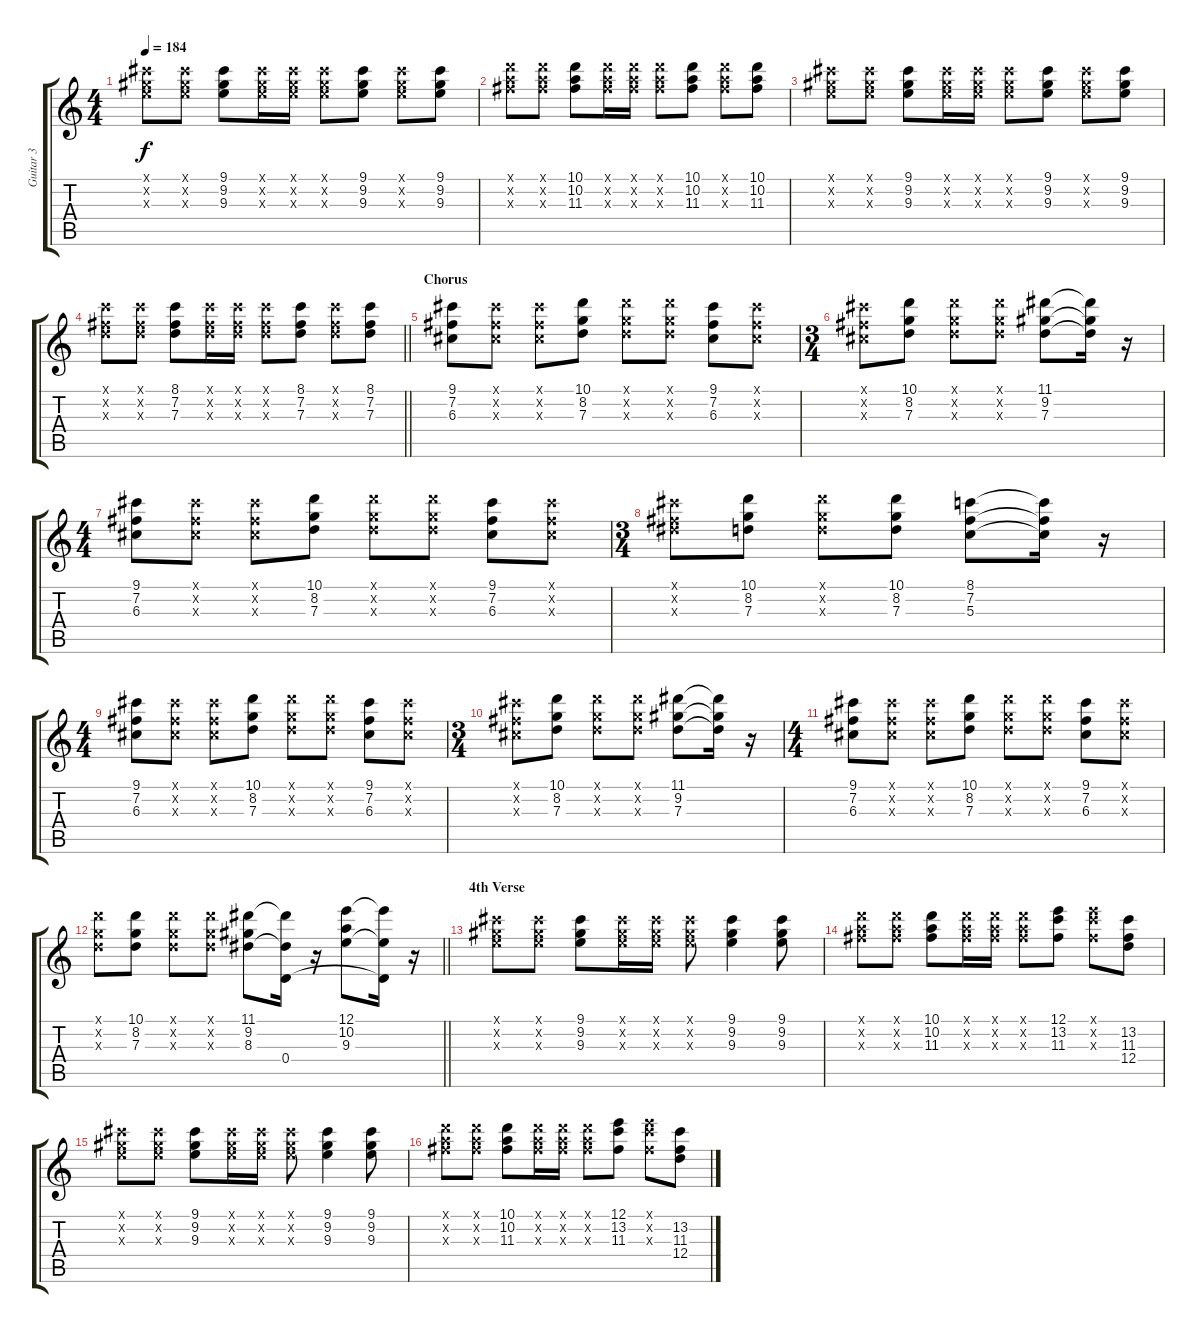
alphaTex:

\track ("Guitar 3" "Guitar 3") {instrument distortionguitar}
\staff {score tabs}
\tuning (E4 B3 G3 D3 A2 E2) {hide}
\ts (4 4)
\tempo 184
\clef g2
\ks c
(9.1{x} 9.2{x} 9.3{x}).8{dy f} (9.1{x} 9.2{x} 9.3{x}).8 (9.1 9.2 9.3).8 (9.1{x} 9.2{x} 9.3{x}).16 (9.1{x} 9.2{x} 9.3{x}).16 (9.1{x} 9.2{x} 9.3{x}).8 (9.1 9.2 9.3).8 (9.1{x} 9.2{x} 9.3{x}).8 (9.1 9.2 9.3).8 |
(10.1{x} 10.2{x} 11.3{x}).8 (10.1{x} 10.2{x} 11.3{x}).8 (10.1 10.2 11.3).8 (10.1{x} 10.2{x} 11.3{x}).16 (10.1{x} 10.2{x} 11.3{x}).16 (10.1{x} 10.2{x} 11.3{x}).8 (10.1 10.2 11.3).8 (10.1{x} 10.2{x} 11.3{x}).8 (10.1 10.2 11.3).8 |
(9.1{x} 9.2{x} 9.3{x}).8 (9.1{x} 9.2{x} 9.3{x}).8 (9.1 9.2 9.3).8 (9.1{x} 9.2{x} 9.3{x}).16 (9.1{x} 9.2{x} 9.3{x}).16 (9.1{x} 9.2{x} 9.3{x}).8 (9.1 9.2 9.3).8 (9.1{x} 9.2{x} 9.3{x}).8 (9.1 9.2 9.3).8 |
\barLineRight lightlight
(8.1{x} 7.2{x} 7.3{x}).8 (8.1{x} 7.2{x} 7.3{x}).8 (8.1 7.2 7.3).8 (8.1{x} 7.2{x} 7.3{x}).16 (8.1{x} 7.2{x} 7.3{x}).16 (8.1{x} 7.2{x} 7.3{x}).8 (8.1 7.2 7.3).8 (8.1{x} 7.2{x} 7.3{x}).8 (8.1 7.2 7.3).8 |
\section ("" "Chorus")
(9.1 7.2 6.3).8 (9.1{x} 7.2{x} 6.3{x}).8 (9.1{x} 7.2{x} 6.3{x}).8 (10.1 8.2 7.3).8 (10.1{x} 8.2{x} 7.3{x}).8 (10.1{x} 8.2{x} 7.3{x}).8 (9.1 7.2 6.3).8 (9.1{x} 7.2{x} 6.3{x}).8 |
\ts (3 4)
(9.1{x} 7.2{x} 6.3{x}).8 (10.1 8.2 7.3).8 (10.1{x} 8.2{x} 7.3{x}).8 (10.1{x} 8.2{x} 7.3{x}).8 (11.1 9.2 7.3).8 (11.1{t} 9.2{t} 7.3{t}).16 r.16 |
\ts (4 4)
(9.1 7.2 6.3).8 (9.1{x} 7.2{x} 6.3{x}).8 (9.1{x} 7.2{x} 6.3{x}).8 (10.1 8.2 7.3).8 (10.1{x} 8.2{x} 7.3{x}).8 (10.1{x} 8.2{x} 7.3{x}).8 (9.1 7.2 6.3).8 (9.1{x} 7.2{x} 6.3{x}).8 |
\ts (3 4)
(9.1{x} 7.2{x} 8.3{x}).8 (10.1 8.2 7.3).8 (10.1{x} 8.2{x} 7.3{x}).8 (10.1 8.2 7.3).8 (8.1 7.2 5.3).8 (8.1{t} 7.2{t} 5.3{t}).16 r.16 |
\ts (4 4)
(9.1 7.2 6.3).8 (9.1{x} 7.2{x} 6.3{x}).8 (9.1{x} 7.2{x} 6.3{x}).8 (10.1 8.2 7.3).8 (10.1{x} 8.2{x} 7.3{x}).8 (10.1{x} 8.2{x} 7.3{x}).8 (9.1 7.2 6.3).8 (9.1{x} 7.2{x} 6.3{x}).8 |
\ts (3 4)
(9.1{x} 7.2{x} 6.3{x}).8 (10.1 8.2 7.3).8 (10.1{x} 8.2{x} 7.3{x}).8 (10.1{x} 8.2{x} 7.3{x}).8 (11.1 9.2 7.3).8 (11.1{t} 9.2{t} 7.3{t}).16 r.16 |
\ts (4 4)
(9.1 7.2 6.3).8 (9.1{x} 7.2{x} 6.3{x}).8 (9.1{x} 7.2{x} 6.3{x}).8 (10.1 8.2 7.3).8 (10.1{x} 8.2{x} 7.3{x}).8 (10.1{x} 8.2{x} 7.3{x}).8 (9.1 7.2 6.3).8 (9.1{x} 7.2{x} 6.3{x}).8 |
\barLineRight lightlight
(10.1{x} 8.2{x} 7.3{x}).8 (10.1 8.2 7.3).8 (10.1{x} 8.2{x} 7.3{x}).8 (10.1{x} 8.2{x} 7.3{x}).8 (11.1 9.2 8.3).8 (11.1{t} 8.3{t} 0.4).16 r.16 (12.1 10.2 9.3).8 (12.1{t} 9.3{t} 0.4{t}).16 r.16 |
\section ("" "4th Verse")
(9.1{x} 9.2{x} 9.3{x}).8 (9.1{x} 9.2{x} 9.3{x}).8 (9.1 9.2 9.3).8 (9.1{x} 9.2{x} 9.3{x}).16 (9.1{x} 9.2{x} 9.3{x}).16 (9.1{x} 9.2{x} 9.3{x}).8 (9.1 9.2 9.3).4 (9.1 9.2 9.3).8 |
(10.1{x} 10.2{x} 11.3{x}).8 (10.1{x} 10.2{x} 11.3{x}).8 (10.1 10.2 11.3).8 (10.1{x} 10.2{x} 11.3{x}).16 (10.1{x} 10.2{x} 11.3{x}).16 (10.1{x} 10.2{x} 11.3{x}).8 (12.1 13.2 11.3).8 (12.1{x} 13.2{x} 11.3{x}).8 (13.2 11.3 12.4).8 |
(9.1{x} 9.2{x} 9.3{x}).8 (9.1{x} 9.2{x} 9.3{x}).8 (9.1 9.2 9.3).8 (9.1{x} 9.2{x} 9.3{x}).16 (9.1{x} 9.2{x} 9.3{x}).16 (9.1{x} 9.2{x} 9.3{x}).8 (9.1 9.2 9.3).4 (9.1 9.2 9.3).8 |
(10.1{x} 10.2{x} 11.3{x}).8 (10.1{x} 10.2{x} 11.3{x}).8 (10.1 10.2 11.3).8 (10.1{x} 10.2{x} 11.3{x}).16 (10.1{x} 10.2{x} 11.3{x}).16 (10.1{x} 10.2{x} 11.3{x}).8 (12.1 13.2 11.3).8 (12.1{x} 13.2{x} 11.3{x}).8 (13.2 11.3 12.4).8
